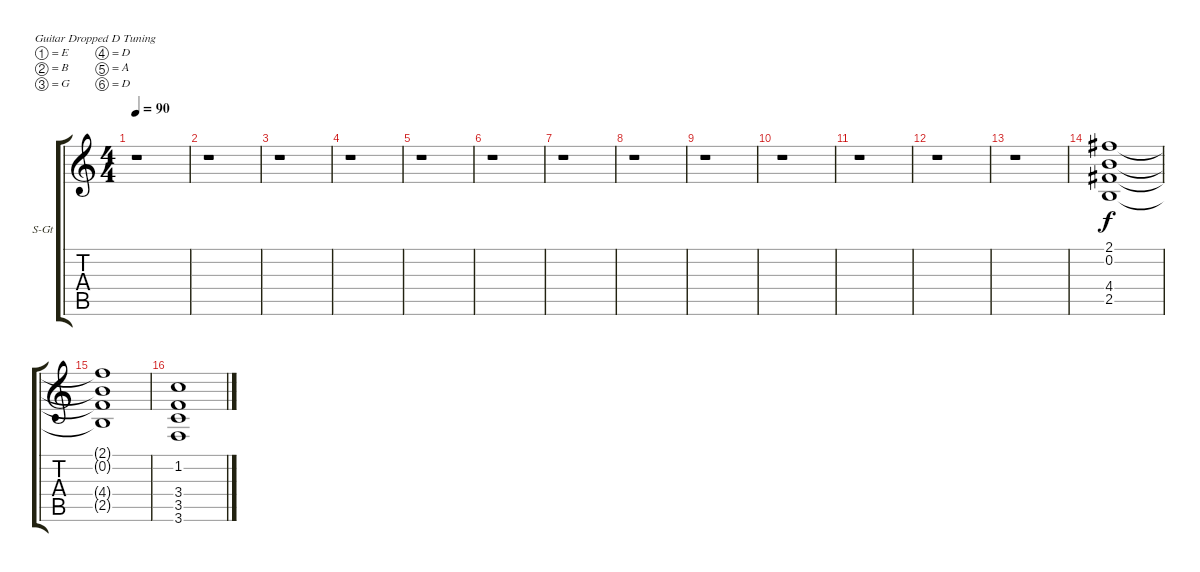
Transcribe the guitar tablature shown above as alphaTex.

\bracketExtendMode groupsimilarinstruments
\firstSystemTrackNameOrientation horizontal
\otherSystemsTrackNameOrientation horizontal
\track ("Синтезатор" "S-Gt") {instrument pad4choir}
\staff {score tabs}
\tuning (E4 B3 G3 D3 A2 D2)
\displaytranspose 12
\ts (4 4)
\tempo 90
\clef g2
\ks c
r.1{dy f} |
r.1 |
r.1 |
r.1 |
r.1 |
r.1 |
r.1 |
r.1 |
r.1 |
r.1 |
r.1 |
r.1 |
r.1 |
(2.1 0.2 4.4 2.5).1 |
(2.1{t} 0.2{t} 4.4{t} 2.5{t}).1 |
(1.2 3.4 3.5 3.6).1
